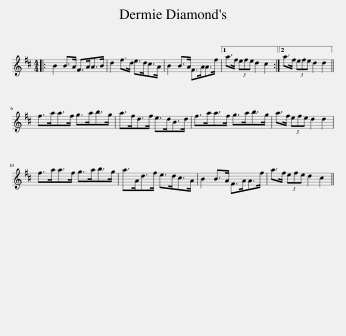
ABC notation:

X:1
L:1/8
M:4/4
I:linebreak $
K:Bmin
V:1 treble
V:1
|: B2 B>A F>AA>B | d2 f>d e>dc>A | B2 B>A F>AA>f |1 a>f (3efe d2 c2 :|2 a>f (3efe d2 d2 ||$ %5
 f>aa>f g>ab>g | a>fd>f e>dB>d | f>aa>f g>ab>g | a>f (3efe d2 d2 |$ f>aa>f g>ab>g | %10
 a>Ad>f e>dc>A | B2 B>A F>AA>f | a>f (3efe d2 c2 || %13
